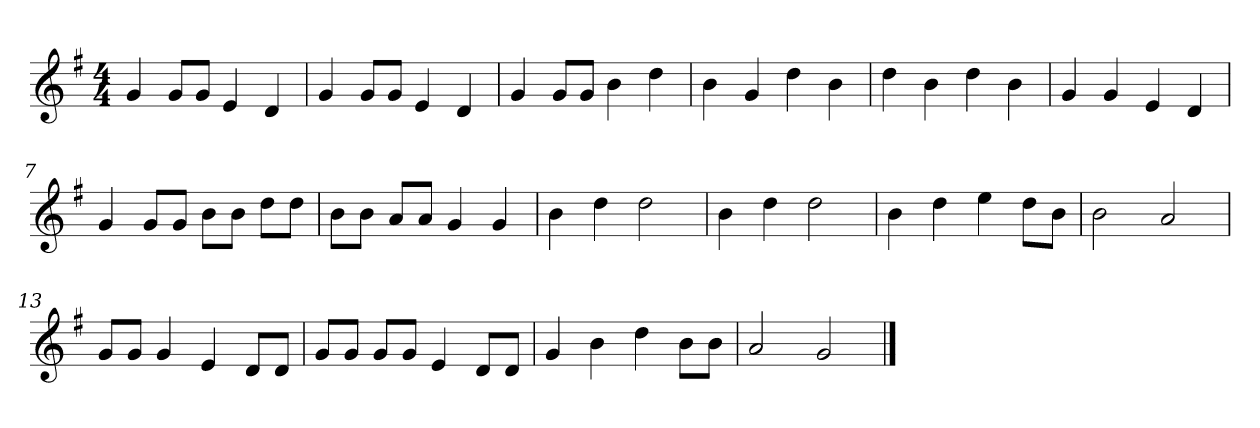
**kern
*part1
*staff1
*clefG2
*k[f#]
*M4/4
*MM112
=1
4g/
8g/L
8g/J
4e/
4d/
=2
4g/
8g/L
8g/J
4e/
4d/
=3
4g/
8g/L
8g/J
4b\
4dd\
=4
4b\
4g/
4dd\
4b\
=5
4dd\
4b\
4dd\
4b\
=6
4g/
4g/
4e/
4d/
=7
4g/
8g/L
8g/J
8b\L
8b\J
8dd\L
8dd\J
=8
8b\L
8b\J
8a/L
8a/J
4g/
4g/
=9
4b\
4dd\
2dd\
=10
4b\
4dd\
2dd\
=11
4b\
4dd\
4ee\
8dd\L
8b\J
=12
2b\
2a/
=13
8g/L
8g/J
4g/
4e/
8d/L
8d/J
=14
8g/L
8g/J
8g/L
8g/J
4e/
8d/L
8d/J
=15
4g/
4b\
4dd\
8b\L
8b\J
=16
2a/
2g/
==
*-
